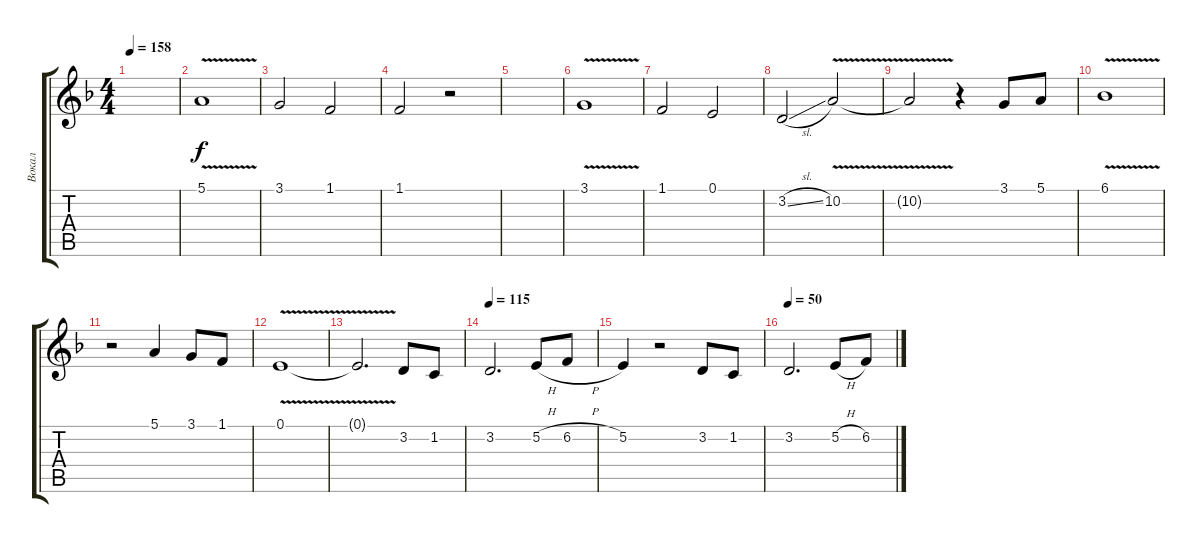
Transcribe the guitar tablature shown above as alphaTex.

\track ("Вокал" "Вокал") {instrument trumpet}
\staff {score tabs}
\tuning (E4 B3 G3 D3 A2 E2) {hide}
\ts (4 4)
\tempo 158
\clef g2
\ks dminor
|
5.1{v}.1 |
3.1.2 1.1.2 |
1.1.2 r.2 |
|
3.1{v}.1 |
1.1.2 0.1.2 |
3.2{sl}.2 10.2{v}.2 |
10.2{t}.2 r.4 3.1.8 5.1.8 |
6.1{v}.1 |
r.2 5.1.4 3.1.8 1.1.8 |
0.1{v}.1 |
0.1{t}.2{d} 3.2.8 1.2.8 |
\tempo 115
3.2.2{d} 5.2{h}.8 6.2{h}.8 |
5.2.4 r.2 3.2.8 1.2.8 |
\tempo 50
3.2.2{d} 5.2{h}.8 6.2{h}.8
